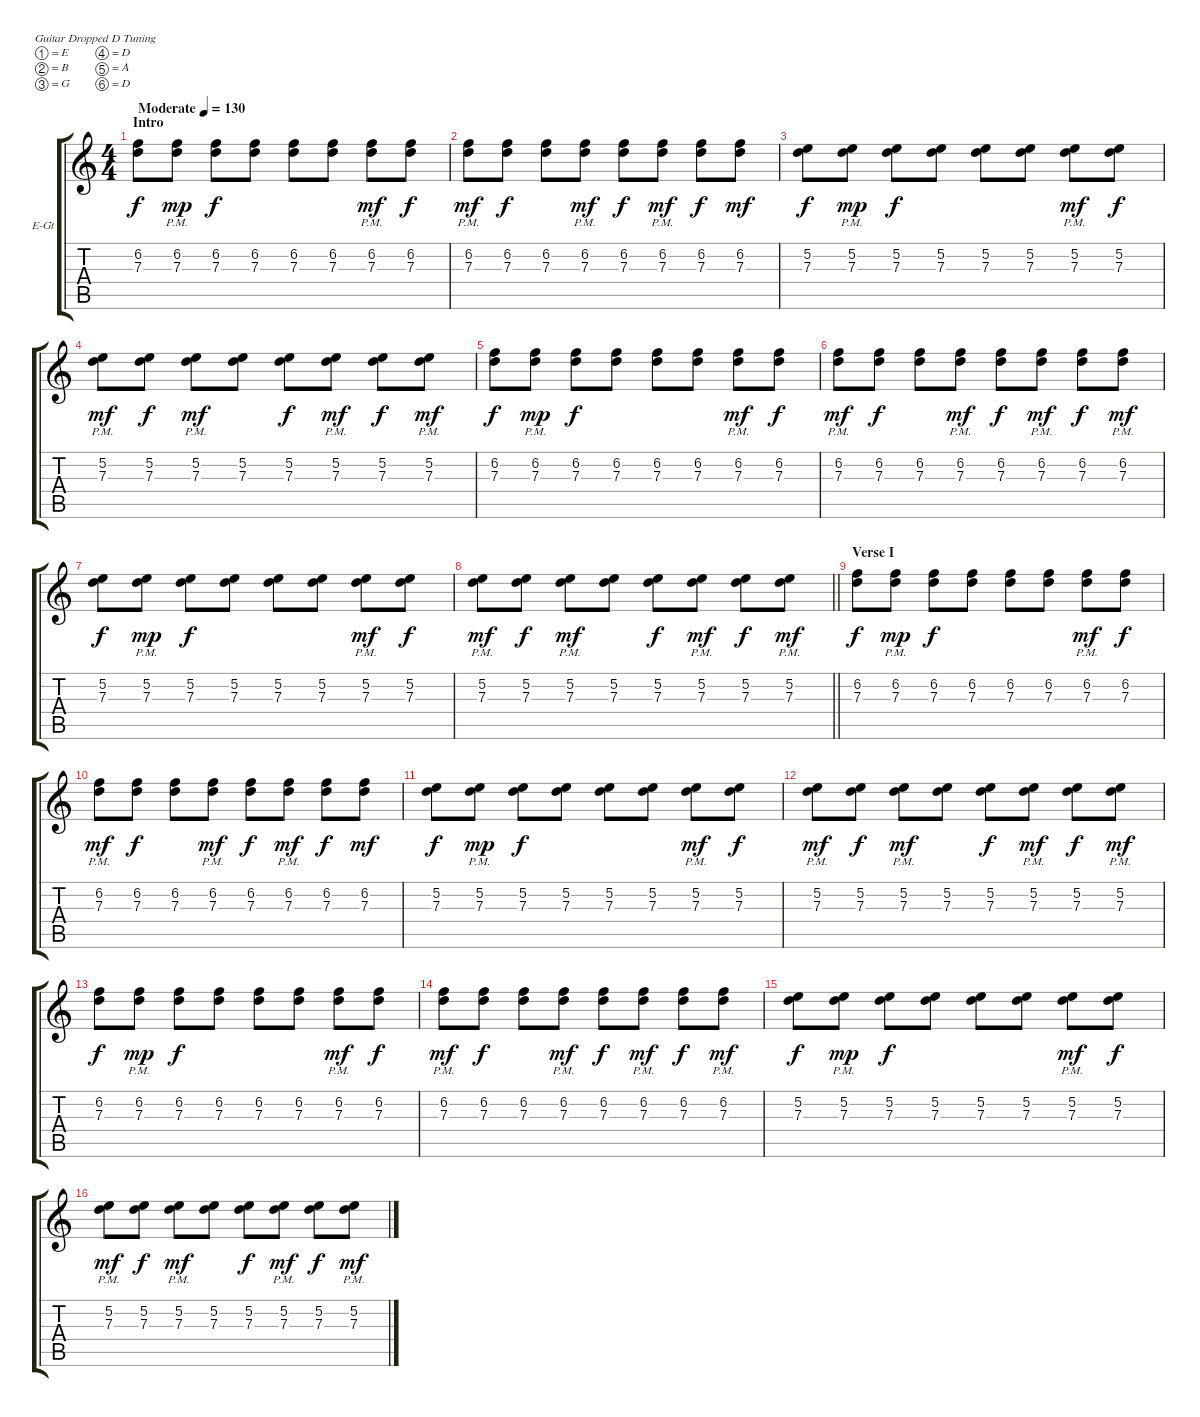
\bracketExtendMode groupsimilarinstruments
\firstSystemTrackNameOrientation horizontal
\otherSystemsTrackNameOrientation horizontal
\track ("Electric Guitar" "E-Gt") {instrument distortionguitar}
\staff {score tabs}
\tuning (E4 B3 G3 D3 A2 D2)
\ts (4 4)
\beaming (8 2 2 2 2)
\section ("" "Intro")
\tempo (130 "Moderate")
\clef g2
\scale
0.485477
\ks c
(6.2 7.3).8{dy f instrument distortionguitar} (6.2{pm} 7.3{pm}).8{dy mp} (6.2 7.3).8{dy f} (6.2 7.3).8 (6.2 7.3).8 (6.2 7.3).8 (6.2{pm} 7.3{pm}).8{dy mf} (6.2 7.3).8{dy f} |
\scale
0.257261 (6.2{pm} 7.3{pm}).8{dy mf} (6.2 7.3).8{dy f} (6.2 7.3).8 (6.2{pm} 7.3{pm}).8{dy mf} (6.2 7.3).8{dy f} (6.2{pm} 7.3{pm}).8{dy mf} (6.2 7.3).8{dy f} (6.2 7.3).8{dy mf} |
\scale
0.257261 (5.2 7.3).8{dy f} (5.2{pm} 7.3{pm}).8{dy mp} (5.2 7.3).8{dy f} (5.2 7.3).8 (5.2 7.3).8 (5.2 7.3).8 (5.2{pm} 7.3{pm}).8{dy mf} (5.2 7.3).8{dy f} |
\scale
0.333333 (5.2{pm} 7.3{pm}).8{dy mf} (5.2 7.3).8{dy f} (5.2{pm} 7.3{pm}).8{dy mf} (5.2 7.3).8 (5.2 7.3).8{dy f} (5.2{pm} 7.3{pm}).8{dy mf} (5.2 7.3).8{dy f} (5.2{pm} 7.3{pm}).8{dy mf} |
\scale
0.333333 (6.2 7.3).8{dy f} (6.2{pm} 7.3{pm}).8{dy mp} (6.2 7.3).8{dy f} (6.2 7.3).8 (6.2 7.3).8 (6.2 7.3).8 (6.2{pm} 7.3{pm}).8{dy mf} (6.2 7.3).8{dy f} |
\scale
0.333333 (6.2{pm} 7.3{pm}).8{dy mf} (6.2 7.3).8{dy f} (6.2 7.3).8 (6.2{pm} 7.3{pm}).8{dy mf} (6.2 7.3).8{dy f} (6.2{pm} 7.3{pm}).8{dy mf} (6.2 7.3).8{dy f} (6.2{pm} 7.3{pm}).8{dy mf} |
\scale
0.333333 (5.2 7.3).8{dy f} (5.2{pm} 7.3{pm}).8{dy mp} (5.2 7.3).8{dy f} (5.2 7.3).8 (5.2 7.3).8 (5.2 7.3).8 (5.2{pm} 7.3{pm}).8{dy mf} (5.2 7.3).8{dy f} |
\scale
0.333333
\barLineRight lightlight
(5.2{pm} 7.3{pm}).8{dy mf} (5.2 7.3).8{dy f} (5.2{pm} 7.3{pm}).8{dy mf} (5.2 7.3).8 (5.2 7.3).8{dy f} (5.2{pm} 7.3{pm}).8{dy mf} (5.2 7.3).8{dy f} (5.2{pm} 7.3{pm}).8{dy mf} |
\section ("" "Verse I")
\scale
0.333333 (6.2 7.3).8{dy f} (6.2{pm} 7.3{pm}).8{dy mp} (6.2 7.3).8{dy f} (6.2 7.3).8 (6.2 7.3).8 (6.2 7.3).8 (6.2{pm} 7.3{pm}).8{dy mf} (6.2 7.3).8{dy f} |
\scale
0.333333 (6.2{pm} 7.3{pm}).8{dy mf} (6.2 7.3).8{dy f} (6.2 7.3).8 (6.2{pm} 7.3{pm}).8{dy mf} (6.2 7.3).8{dy f} (6.2{pm} 7.3{pm}).8{dy mf} (6.2 7.3).8{dy f} (6.2 7.3).8{dy mf} |
\scale
0.333333 (5.2 7.3).8{dy f} (5.2{pm} 7.3{pm}).8{dy mp} (5.2 7.3).8{dy f} (5.2 7.3).8 (5.2 7.3).8 (5.2 7.3).8 (5.2{pm} 7.3{pm}).8{dy mf} (5.2 7.3).8{dy f} |
\scale
0.333333 (5.2{pm} 7.3{pm}).8{dy mf} (5.2 7.3).8{dy f} (5.2{pm} 7.3{pm}).8{dy mf} (5.2 7.3).8 (5.2 7.3).8{dy f} (5.2{pm} 7.3{pm}).8{dy mf} (5.2 7.3).8{dy f} (5.2{pm} 7.3{pm}).8{dy mf} |
\scale
0.333333 (6.2 7.3).8{dy f} (6.2{pm} 7.3{pm}).8{dy mp} (6.2 7.3).8{dy f} (6.2 7.3).8 (6.2 7.3).8 (6.2 7.3).8 (6.2{pm} 7.3{pm}).8{dy mf} (6.2 7.3).8{dy f} |
\scale
0.333333 (6.2{pm} 7.3{pm}).8{dy mf} (6.2 7.3).8{dy f} (6.2 7.3).8 (6.2{pm} 7.3{pm}).8{dy mf} (6.2 7.3).8{dy f} (6.2{pm} 7.3{pm}).8{dy mf} (6.2 7.3).8{dy f} (6.2{pm} 7.3{pm}).8{dy mf} |
\scale
0.333333 (5.2 7.3).8{dy f} (5.2{pm} 7.3{pm}).8{dy mp} (5.2 7.3).8{dy f} (5.2 7.3).8 (5.2 7.3).8 (5.2 7.3).8 (5.2{pm} 7.3{pm}).8{dy mf} (5.2 7.3).8{dy f} |
\scale
0.333333 (5.2{pm} 7.3{pm}).8{dy mf} (5.2 7.3).8{dy f} (5.2{pm} 7.3{pm}).8{dy mf} (5.2 7.3).8 (5.2 7.3).8{dy f} (5.2{pm} 7.3{pm}).8{dy mf} (5.2 7.3).8{dy f} (5.2{pm} 7.3{pm}).8{dy mf}
